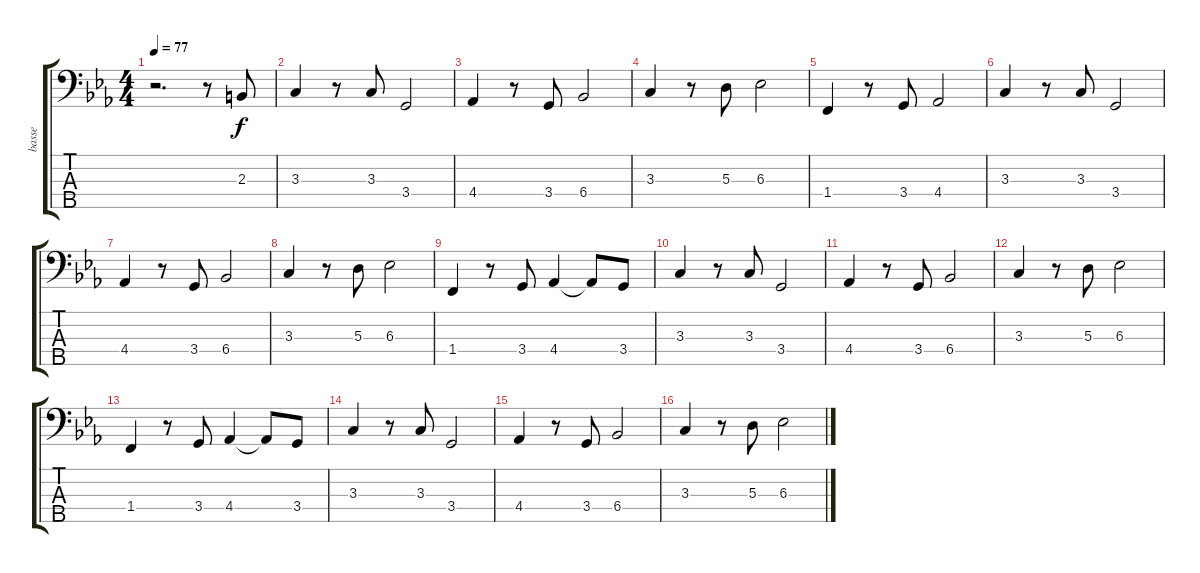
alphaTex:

\track ("basse" "basse") {instrument electricbassfinger}
\staff {score tabs}
\tuning (G2 D2 A1 E1 B0) {hide}
\ts (4 4)
\tempo 77
\clef f4
\ks cminor
r.2{d dy f} r.8 2.3.8 |
3.3.4 r.8 3.3.8 3.4.2 |
4.4.4 r.8 3.4.8 6.4.2 |
3.3.4 r.8 5.3.8 6.3.2 |
1.4.4 r.8 3.4.8 4.4.2 |
3.3.4 r.8 3.3.8 3.4.2 |
4.4.4 r.8 3.4.8 6.4.2 |
3.3.4 r.8 5.3.8 6.3.2 |
1.4.4 r.8 3.4.8 4.4.4 4.4{t}.8 3.4.8 |
3.3.4 r.8 3.3.8 3.4.2 |
4.4.4 r.8 3.4.8 6.4.2 |
3.3.4 r.8 5.3.8 6.3.2 |
1.4.4 r.8 3.4.8 4.4.4 4.4{t}.8 3.4.8 |
3.3.4 r.8 3.3.8 3.4.2 |
4.4.4 r.8 3.4.8 6.4.2 |
3.3.4 r.8 5.3.8 6.3.2
